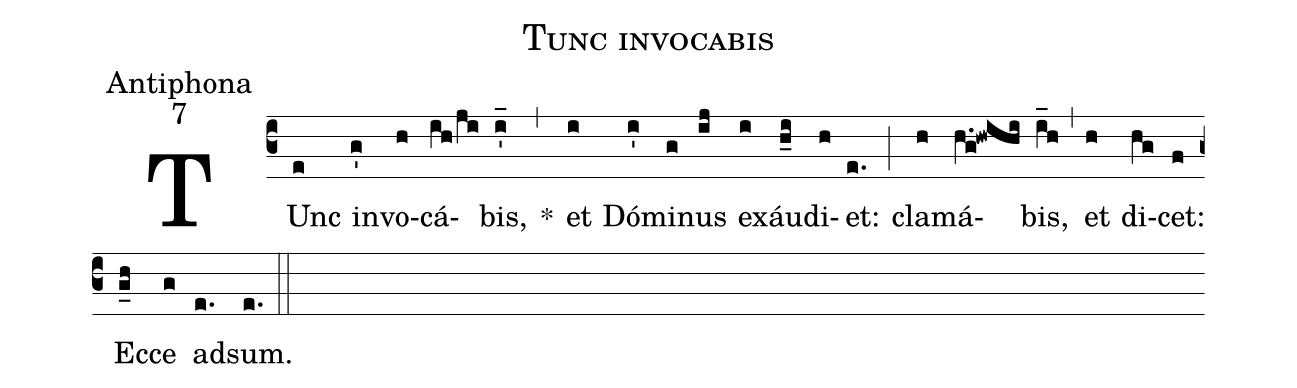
name:Tunc invocabis;
office-part:Antiphona;
mode:7;
%%
(c3) TUnc(e) in(g')vo(h)cá(ih/ji)bis,(i'_) *(,) et(i) Dó(i')mi(g)nus(ij) ex(i)áu(h_i)di(h)et:(e.) (;) cla(h)má(h.g!hwihi)bis,(i_h) (,) et(h) di(hg)cet:(f) Ec(g_h)ce(g) ad(e.)sum.(e.) (::)
